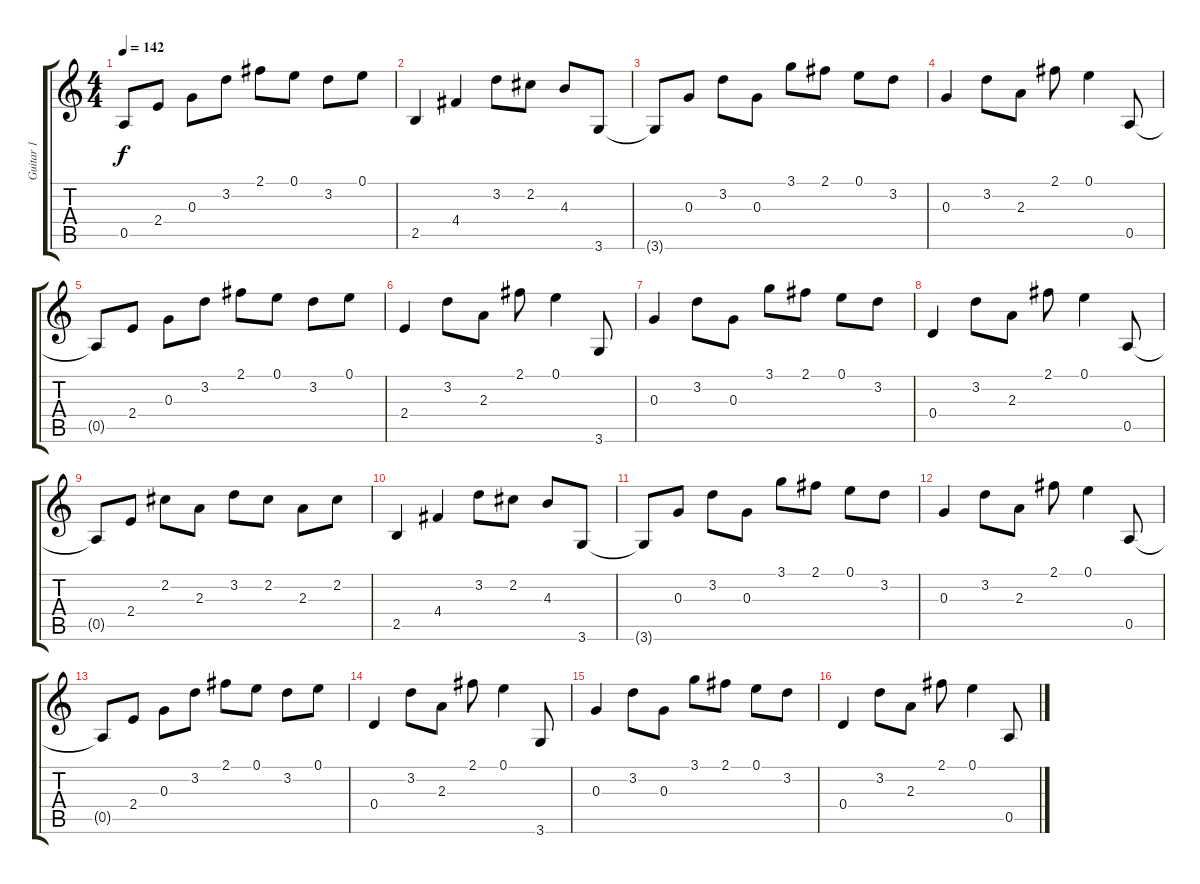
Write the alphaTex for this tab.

\track ("Guitar 1" "Guitar 1") {instrument electricguitarclean}
\staff {score tabs}
\tuning (E4 B3 G3 D3 A2 E2) {hide}
\ts (4 4)
\tempo 142
\clef g2
\ks c
0.5{t}.8{dy f} 2.4.8 0.3.8 3.2.8 2.1.8 0.1.8 3.2.8 0.1.8 |
2.5.4 4.4.4 3.2.8 2.2.8 4.3.8 3.6.8 |
3.6{t}.8 0.3.8 3.2.8 0.3.8 3.1.8 2.1.8 0.1.8 3.2.8 |
0.3.4 3.2.8 2.3.8 2.1.8 0.1.4 0.5.8 |
0.5{t}.8 2.4.8 0.3.8 3.2.8 2.1.8 0.1.8 3.2.8 0.1.8 |
2.4.4 3.2.8 2.3.8 2.1.8 0.1.4 3.6.8 |
0.3.4 3.2.8 0.3.8 3.1.8 2.1.8 0.1.8 3.2.8 |
0.4.4 3.2.8 2.3.8 2.1.8 0.1.4 0.5.8 |
0.5{t}.8 2.4.8 2.2.8 2.3.8 3.2.8 2.2.8 2.3.8 2.2.8 |
2.5.4 4.4.4 3.2.8 2.2.8 4.3.8 3.6.8 |
3.6{t}.8 0.3.8 3.2.8 0.3.8 3.1.8 2.1.8 0.1.8 3.2.8 |
0.3.4 3.2.8 2.3.8 2.1.8 0.1.4 0.5.8 |
0.5{t}.8 2.4.8 0.3.8 3.2.8 2.1.8 0.1.8 3.2.8 0.1.8 |
0.4.4 3.2.8 2.3.8 2.1.8 0.1.4 3.6.8 |
0.3.4 3.2.8 0.3.8 3.1.8 2.1.8 0.1.8 3.2.8 |
0.4.4 3.2.8 2.3.8 2.1.8 0.1.4 0.5.8
